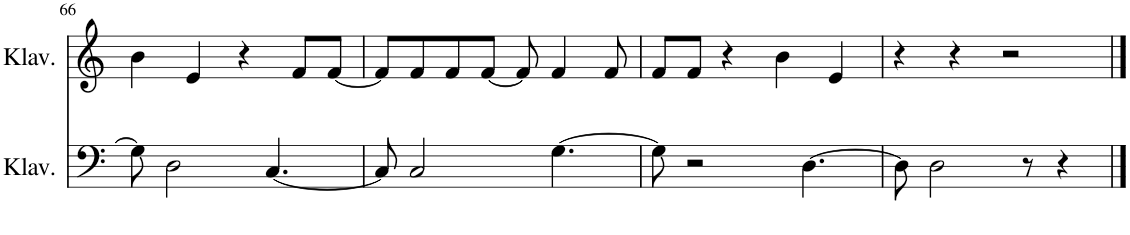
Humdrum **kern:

**kern	**kern
*part2	*part1
*staff2	*staff1
*I"Klavier	*I"Klavier
*I'Klav.	*I'Klav.
!!LO:PB:g=z
*clefF4	*clefG2
*k[]	*k[]
*M4/4	*M4/4
=66	=66
8G\]	4b\
2D\	.
.	4e/
.	4r
[4.C/	.
.	8f/L
.	[8f/J
=67	=67
8C/]	8f/L]
2C/	8f/
.	8f/
.	[8f/J
.	8f/]
[4.G\	4f/
.	8f/
=68	=68
8G\]	8f/L
2r	8f/J
.	4r
.	4b\
[4.D\	.
.	4e/
=69	=69
8D\]	4r
2D\	.
.	4r
.	2r
8r	.
4r	.
==	==
*-	*-
